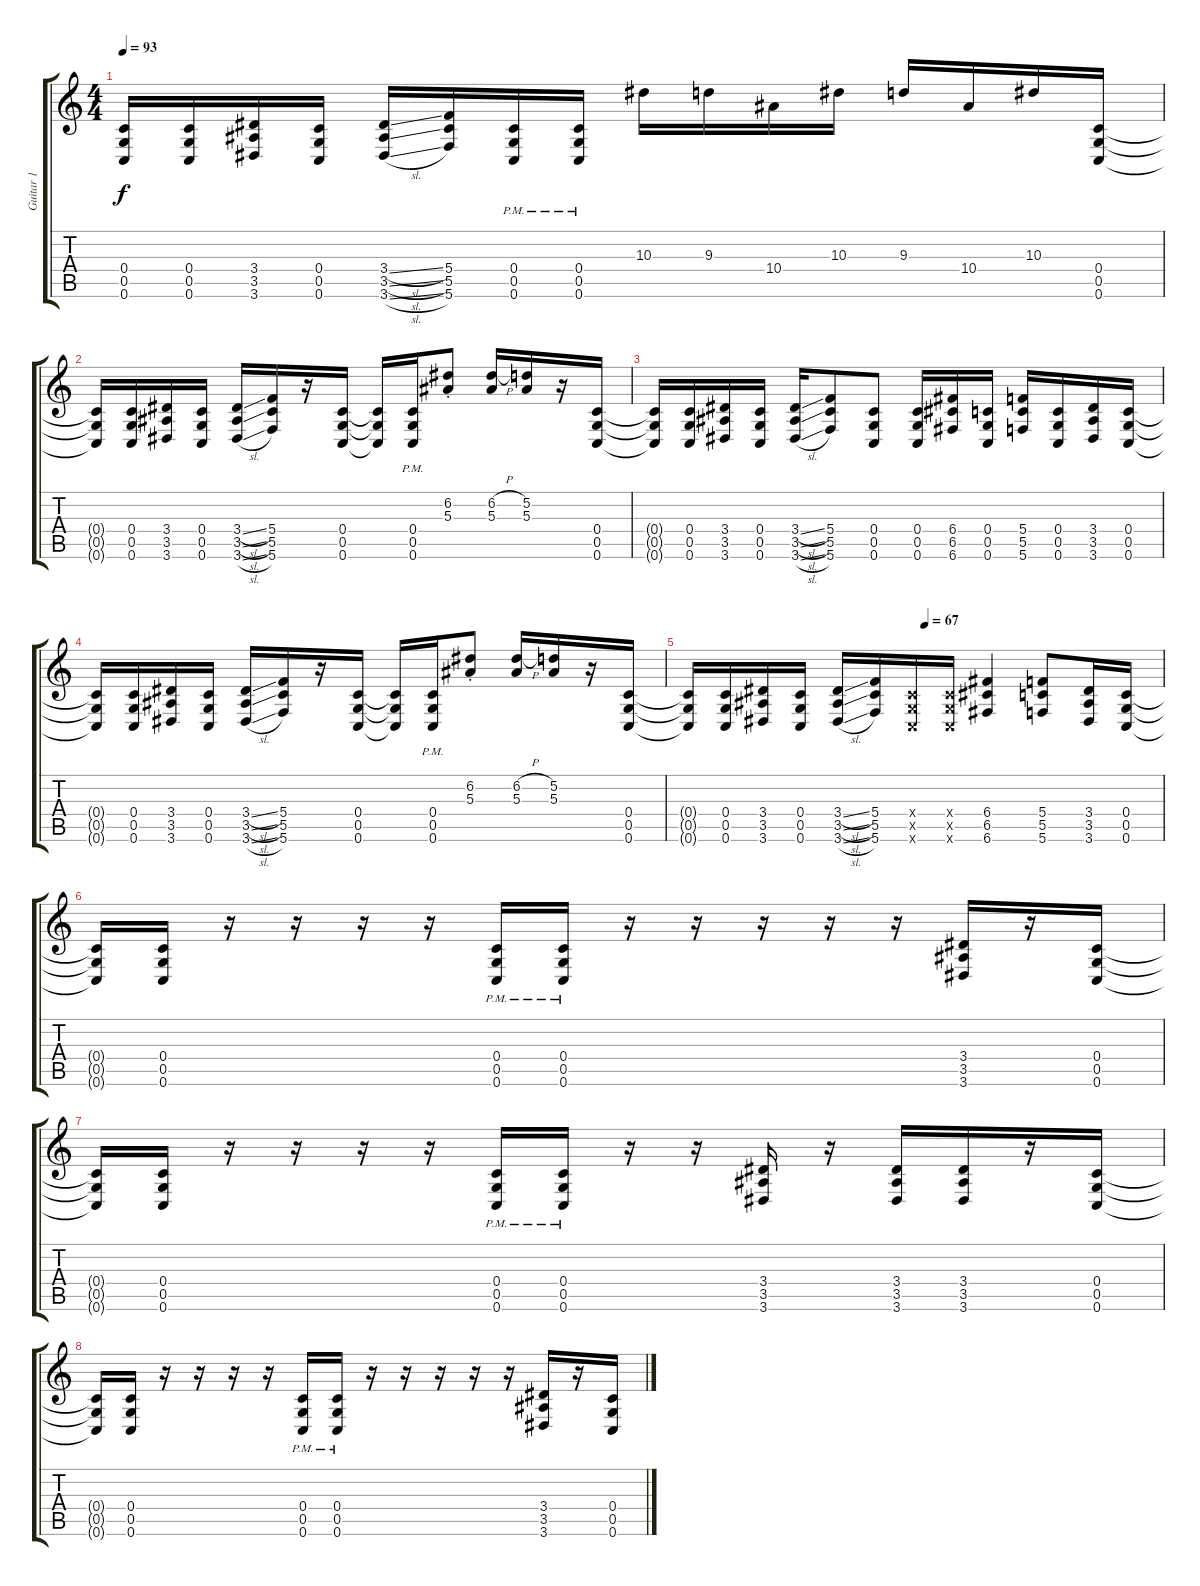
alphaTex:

\track ("Guitar 1" "Guitar 1") {instrument distortionguitar}
\staff {score tabs}
\tuning (D4 A3 F3 C3 G2 C2) {hide}
\ts (4 4)
\tempo 93
\clef g2
\ks c
(0.4{t} 0.5{t} 0.6{t}).16{dy f} (0.4 0.5 0.6).16 (3.4 3.5 3.6).16 (0.4 0.5 0.6).16 (3.4{sl} 3.5{sl} 3.6{sl}).16 (5.4 5.5 5.6).16 (0.4{pm} 0.5{pm} 0.6{pm}).16 (0.4{pm} 0.5{pm} 0.6{pm}).16 10.3.16 9.3.16 10.4.16 10.3.16 9.3.16 10.4.16 10.3.16 (0.4 0.5 0.6).16 |
(0.4{t} 0.5{t} 0.6{t}).16 (0.4 0.5 0.6).16 (3.4 3.5 3.6).16 (0.4 0.5 0.6).16 (3.4{sl} 3.5{sl} 3.6{sl}).16 (5.4 5.5 5.6).16 r.16 (0.4 0.5 0.6).16 (0.4{t} 0.5{t} 0.6{t}).16 (0.4{pm} 0.5{pm} 0.6{pm}).16 (6.2{st} 5.3{st}).8 (6.2{h} 5.3).16 (5.2 5.3).16 r.16 (0.4 0.5 0.6).16 |
(0.4{t} 0.5{t} 0.6{t}).16 (0.4 0.5 0.6).16 (3.4 3.5 3.6).16 (0.4 0.5 0.6).16 (3.4{sl} 3.5{sl} 3.6{sl}).16 (5.4 5.5 5.6).8 (0.4 0.5 0.6).8 (0.4 0.5 0.6).16 (6.4 6.5 6.6).16 (0.4 0.5 0.6).16 (5.4 5.5 5.6).16 (0.4 0.5 0.6).16 (3.4 3.5 3.6).16 (0.4 0.5 0.6).16 |
(0.4{t} 0.5{t} 0.6{t}).16 (0.4 0.5 0.6).16 (3.4 3.5 3.6).16 (0.4 0.5 0.6).16 (3.4{sl} 3.5{sl} 3.6{sl}).16 (5.4 5.5 5.6).16 r.16 (0.4 0.5 0.6).16 (0.4{t} 0.5{t} 0.6{t}).16 (0.4{pm} 0.5{pm} 0.6{pm}).16 (6.2{st} 5.3{st}).8 (6.2{h} 5.3).16 (5.2 5.3).16 r.16 (0.4 0.5 0.6).16 |
\tempo (67 0.5)
(0.4{t} 0.5{t} 0.6{t}).16 (0.4 0.5 0.6).16 (3.4 3.5 3.6).16 (0.4 0.5 0.6).16 (3.4{sl} 3.5{sl} 3.6{sl}).16 (5.4 5.5 5.6).16 (0.4{x} 0.5{x} 0.6{x}).16 (0.4{x} 0.5{x} 0.6{x}).16 (6.4 6.5 6.6).4 (5.4 5.5 5.6).8 (3.4 3.5 3.6).16 (0.4 0.5 0.6).16 |
(0.4{t} 0.5{t} 0.6{t}).16 (0.4 0.5 0.6).16 r.16 r.16 r.16 r.16 (0.4{pm} 0.5{pm} 0.6{pm}).16 (0.4{pm} 0.5{pm} 0.6{pm}).16 r.16 r.16 r.16 r.16 r.16 (3.4 3.5 3.6).16 r.16 (0.4 0.5 0.6).16 |
(0.4{t} 0.5{t} 0.6{t}).16 (0.4 0.5 0.6).16 r.16 r.16 r.16 r.16 (0.4{pm} 0.5{pm} 0.6{pm}).16 (0.4{pm} 0.5{pm} 0.6{pm}).16 r.16 r.16 (3.4 3.5 3.6).16 r.16 (3.4 3.5 3.6).16 (3.4 3.5 3.6).16 r.16 (0.4 0.5 0.6).16 |
(0.4{t} 0.5{t} 0.6{t}).16 (0.4 0.5 0.6).16 r.16 r.16 r.16 r.16 (0.4{pm} 0.5{pm} 0.6{pm}).16 (0.4{pm} 0.5{pm} 0.6{pm}).16 r.16 r.16 r.16 r.16 r.16 (3.4 3.5 3.6).16 r.16 (0.4 0.5 0.6).16
